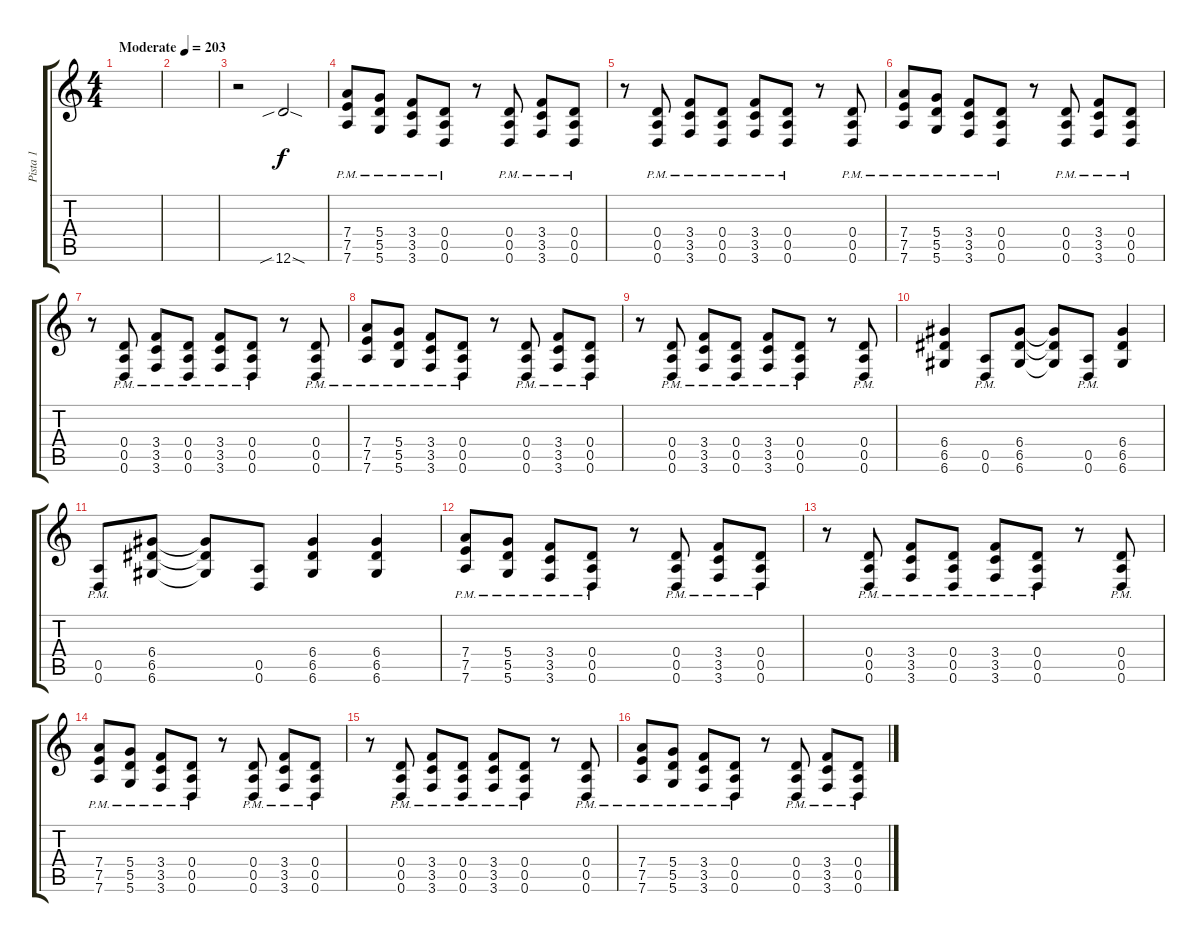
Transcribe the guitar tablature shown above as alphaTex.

\track ("Pista 1" "Pista 1") {instrument distortionguitar}
\staff {score tabs}
\tuning (E4 B3 G3 D3 A2 D2) {hide}
\ts (4 4)
\tempo (203 "Moderate")
\clef g2
\ks c
|
|
r.2 12.6{sib sod}.2 |
(7.4{pm} 7.5{pm} 7.6{pm}).8 (5.4{pm} 5.5{pm} 5.6{pm}).8 (3.4{pm} 3.5{pm} 3.6{pm}).8 (0.4{pm} 0.5{pm} 0.6{pm}).8 r.8 (0.4{pm} 0.5{pm} 0.6{pm}).8 (3.4{pm} 3.5{pm} 3.6{pm}).8 (0.4{pm} 0.5{pm} 0.6{pm}).8 |
r.8 (0.4{pm} 0.5{pm} 0.6{pm}).8 (3.4{pm} 3.5{pm} 3.6{pm}).8 (0.4{pm} 0.5{pm} 0.6{pm}).8 (3.4{pm} 3.5{pm} 3.6{pm}).8 (0.4{pm} 0.5{pm} 0.6{pm}).8 r.8 (0.4{pm} 0.5{pm} 0.6{pm}).8 |
(7.4{pm} 7.5{pm} 7.6{pm}).8 (5.4{pm} 5.5{pm} 5.6{pm}).8 (3.4{pm} 3.5{pm} 3.6{pm}).8 (0.4{pm} 0.5{pm} 0.6{pm}).8 r.8 (0.4{pm} 0.5{pm} 0.6{pm}).8 (3.4{pm} 3.5{pm} 3.6{pm}).8 (0.4{pm} 0.5{pm} 0.6{pm}).8 |
r.8 (0.4{pm} 0.5{pm} 0.6{pm}).8 (3.4{pm} 3.5{pm} 3.6{pm}).8 (0.4{pm} 0.5{pm} 0.6{pm}).8 (3.4{pm} 3.5{pm} 3.6{pm}).8 (0.4{pm} 0.5{pm} 0.6{pm}).8 r.8 (0.4{pm} 0.5{pm} 0.6{pm}).8 |
(7.4{pm} 7.5{pm} 7.6{pm}).8 (5.4{pm} 5.5{pm} 5.6{pm}).8 (3.4{pm} 3.5{pm} 3.6{pm}).8 (0.4{pm} 0.5{pm} 0.6{pm}).8 r.8 (0.4{pm} 0.5{pm} 0.6{pm}).8 (3.4{pm} 3.5{pm} 3.6{pm}).8 (0.4{pm} 0.5{pm} 0.6{pm}).8 |
r.8 (0.4{pm} 0.5{pm} 0.6{pm}).8 (3.4{pm} 3.5{pm} 3.6{pm}).8 (0.4{pm} 0.5{pm} 0.6{pm}).8 (3.4{pm} 3.5{pm} 3.6{pm}).8 (0.4{pm} 0.5{pm} 0.6{pm}).8 r.8 (0.4{pm} 0.5{pm} 0.6{pm}).8 |
(6.4 6.5 6.6).4 (0.5{pm} 0.6{pm}).8 (6.4 6.5 6.6).8 (6.4{t} 6.5{t} 6.6{t}).8 (0.5{pm} 0.6{pm}).8 (6.4 6.5 6.6).4 |
(0.5{pm} 0.6{pm}).8 (6.4 6.5 6.6).8 (6.4{t} 6.5{t} 6.6{t}).8 (0.5 0.6).8 (6.4 6.5 6.6).4 (6.4 6.5 6.6).4 |
(7.4{pm} 7.5{pm} 7.6{pm}).8 (5.4{pm} 5.5{pm} 5.6{pm}).8 (3.4{pm} 3.5{pm} 3.6{pm}).8 (0.4{pm} 0.5{pm} 0.6{pm}).8 r.8 (0.4{pm} 0.5{pm} 0.6{pm}).8 (3.4{pm} 3.5{pm} 3.6{pm}).8 (0.4{pm} 0.5{pm} 0.6{pm}).8 |
r.8 (0.4{pm} 0.5{pm} 0.6{pm}).8 (3.4{pm} 3.5{pm} 3.6{pm}).8 (0.4{pm} 0.5{pm} 0.6{pm}).8 (3.4{pm} 3.5{pm} 3.6{pm}).8 (0.4{pm} 0.5{pm} 0.6{pm}).8 r.8 (0.4{pm} 0.5{pm} 0.6{pm}).8 |
(7.4{pm} 7.5{pm} 7.6{pm}).8 (5.4{pm} 5.5{pm} 5.6{pm}).8 (3.4{pm} 3.5{pm} 3.6{pm}).8 (0.4{pm} 0.5{pm} 0.6{pm}).8 r.8 (0.4{pm} 0.5{pm} 0.6{pm}).8 (3.4{pm} 3.5{pm} 3.6{pm}).8 (0.4{pm} 0.5{pm} 0.6{pm}).8 |
r.8 (0.4{pm} 0.5{pm} 0.6{pm}).8 (3.4{pm} 3.5{pm} 3.6{pm}).8 (0.4{pm} 0.5{pm} 0.6{pm}).8 (3.4{pm} 3.5{pm} 3.6{pm}).8 (0.4{pm} 0.5{pm} 0.6{pm}).8 r.8 (0.4{pm} 0.5{pm} 0.6{pm}).8 |
(7.4{pm} 7.5{pm} 7.6{pm}).8 (5.4{pm} 5.5{pm} 5.6{pm}).8 (3.4{pm} 3.5{pm} 3.6{pm}).8 (0.4{pm} 0.5{pm} 0.6{pm}).8 r.8 (0.4{pm} 0.5{pm} 0.6{pm}).8 (3.4{pm} 3.5{pm} 3.6{pm}).8 (0.4{pm} 0.5{pm} 0.6{pm}).8
